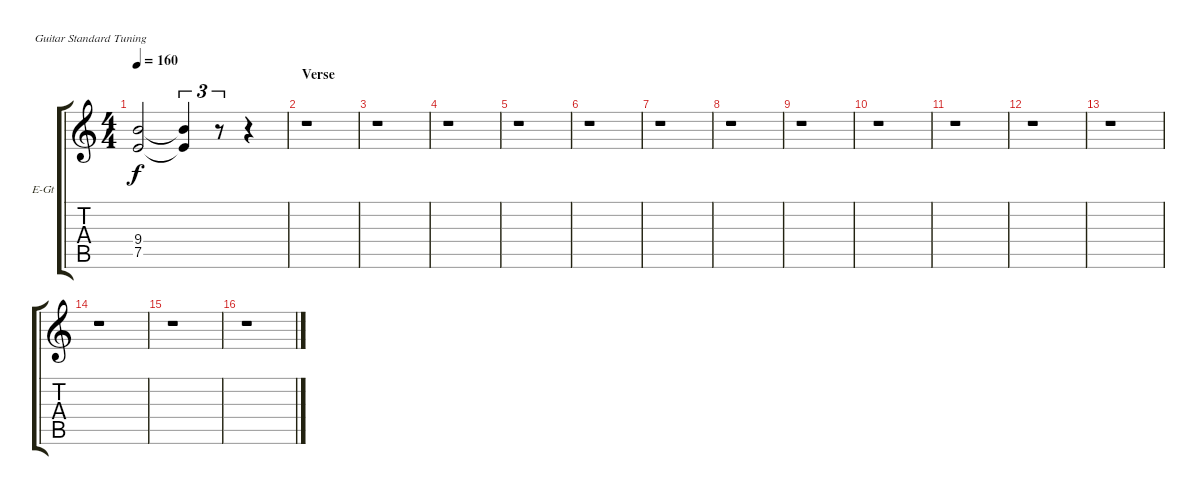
\bracketExtendMode groupsimilarinstruments
\firstSystemTrackNameOrientation horizontal
\otherSystemsTrackNameOrientation horizontal
\track ("Lead 2" "E-Gt") {instrument distortionguitar}
\staff {score tabs}
\tuning (E4 B3 G3 D3 A2 E2)
\ts (4 4)
\tempo 160
\clef g2
\scale
0.333333
\ks c
(9.4{t} 7.5{t}).2{dy f} (7.5{t} 9.4{t}).4{tu (3 2)} r.8{tu (3 2)} r.4 |
\section ("" "Verse")
\scale
0.333333 r.1 |
r.1 |
r.1 |
r.1 |
r.1 |
r.1 |
r.1 |
r.1 |
r.1 |
r.1 |
r.1 |
r.1 |
r.1 |
r.1 |
r.1
